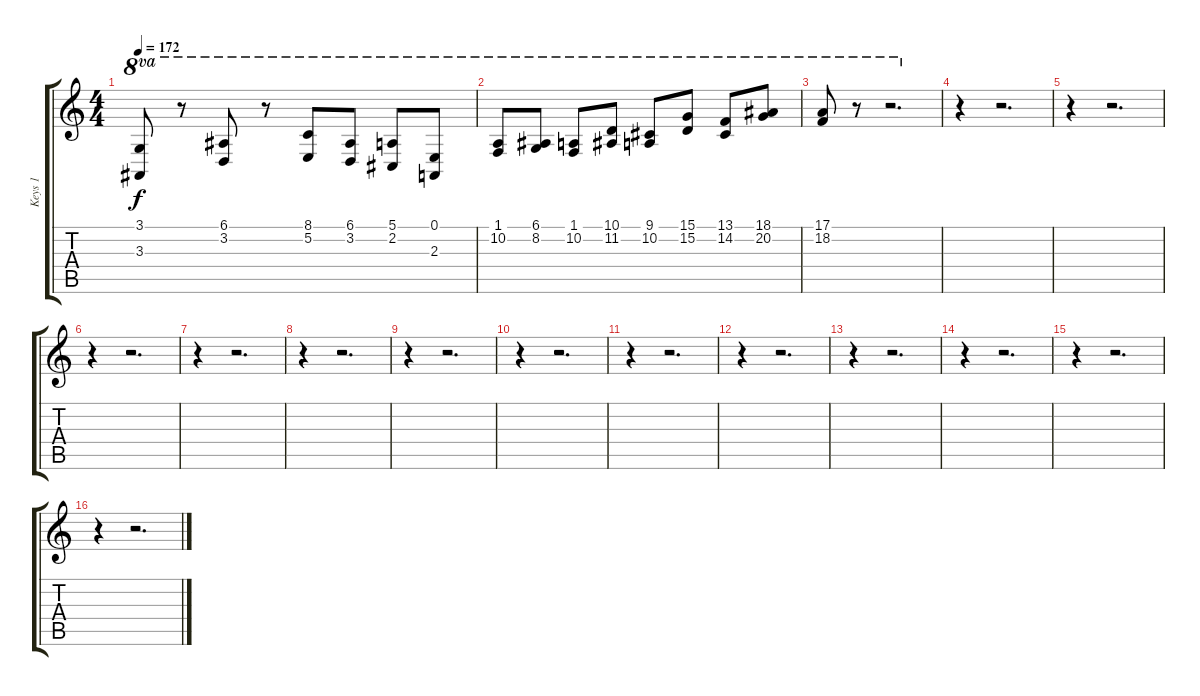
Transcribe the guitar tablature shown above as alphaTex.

\track ("Keys 1" "Keys 1") {instrument stringensemble1}
\staff {score tabs}
\tuning (E4 B3 G3 D3 A2 E2) {hide}
\ts (4 4)
\tempo 172
\clef g2
\ks c
(3.1 3.3).8{ot 8va dy f} r.8{ot 8va} (6.1 3.2).8{ot 8va} r.8{ot 8va} (8.1 5.2).8{ot 8va} (6.1 3.2).8{ot 8va} (5.1 2.2).8{ot 8va} (0.1 2.3).8{ot 8va} |
(1.1 10.2).8{ot 8va} (6.1 8.2).8{ot 8va} (1.1 10.2).8{ot 8va} (10.1 11.2).8{ot 8va} (9.1 10.2).8{ot 8va} (15.1 15.2).8{ot 8va} (13.1 14.2).8{ot 8va} (18.1 20.2).8{ot 8va} |
(17.1 18.2).8{ot 8va} r.8{ot 8va} r.2{d ot 8va} |
r.4 r.2{d} |
r.4 r.2{d} |
r.4 r.2{d} |
r.4 r.2{d} |
r.4 r.2{d} |
r.4 r.2{d} |
r.4 r.2{d} |
r.4 r.2{d} |
r.4 r.2{d} |
r.4 r.2{d} |
r.4 r.2{d} |
r.4 r.2{d} |
r.4 r.2{d}
